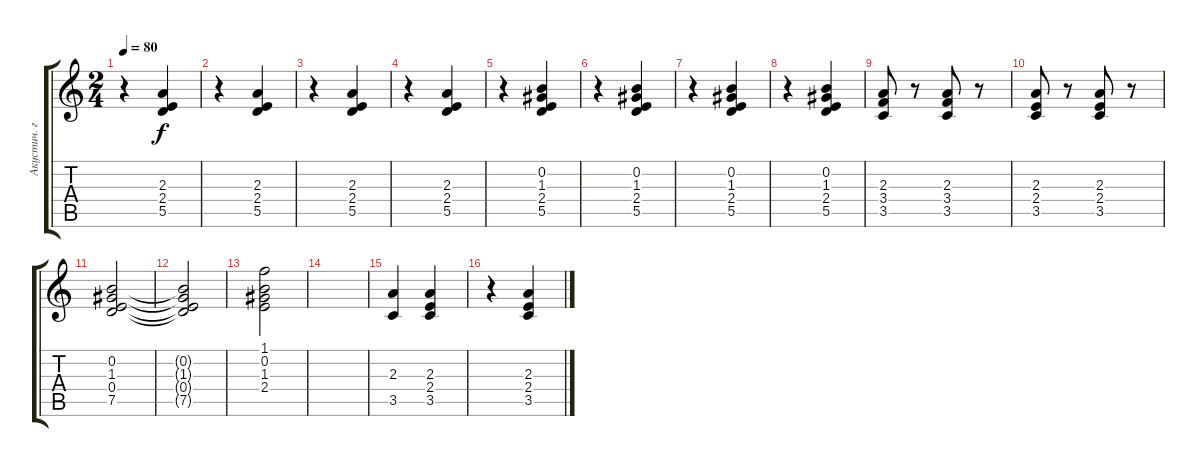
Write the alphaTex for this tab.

\track ("Акустич. гитара" "Акустич. г") {instrument electricguitarclean}
\staff {score tabs}
\tuning (E4 B3 G3 D3 A2 E2) {hide}
\ts (2 4)
\tempo 80
\clef g2
\ks c
r.4{dy f} (2.3 2.4 5.5).4 |
r.4 (2.3 2.4 5.5).4 |
r.4 (2.3 2.4 5.5).4 |
r.4 (2.3 2.4 5.5).4 |
r.4 (0.2 1.3 2.4 5.5).4 |
r.4 (0.2 1.3 2.4 5.5).4 |
r.4 (0.2 1.3 2.4 5.5).4 |
r.4 (0.2 1.3 2.4 5.5).4 |
(2.3 3.4 3.5).8 r.8 (2.3 3.4 3.5).8 r.8 |
(2.3 2.4 3.5).8 r.8 (2.3 2.4 3.5).8 r.8 |
(0.2 1.3 0.4 7.5).2 |
(0.2{t} 1.3{t} 0.4{t} 7.5{t}).2 |
(1.1 0.2 1.3 2.4).2 |
|
(2.3 3.5).4 (2.3 2.4 3.5).4 |
r.4 (2.3 2.4 3.5).4
